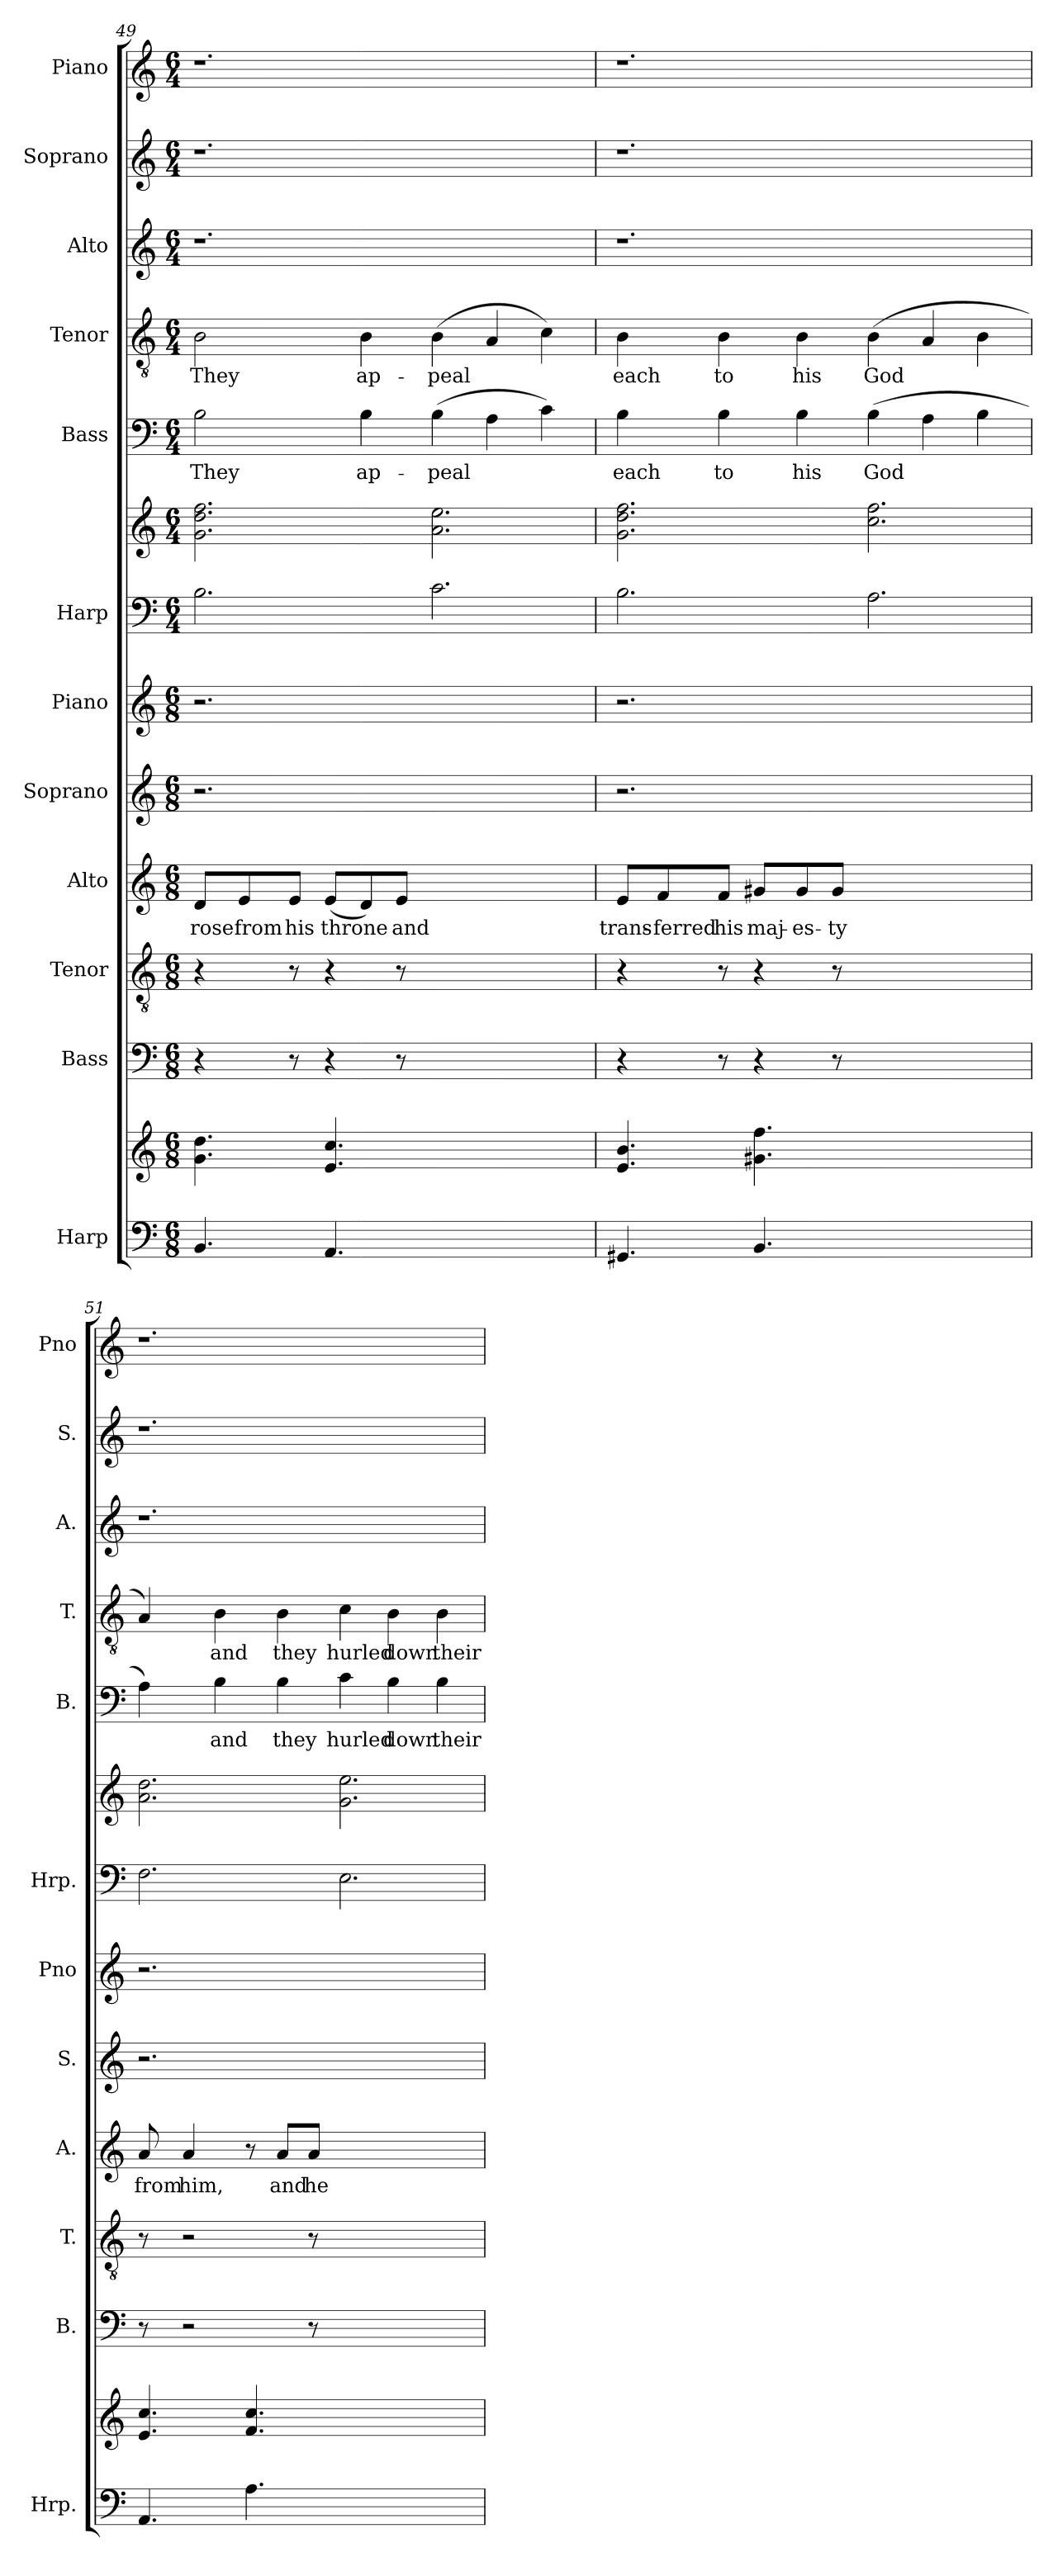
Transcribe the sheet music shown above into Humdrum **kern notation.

**kern	**kern	**kern	**kern	**kern	**text	**kern	**kern	**kern	**kern	**kern	**text	**kern	**text	**kern	**kern	**kern
*part12	*part12	*part11	*part10	*part9	*part9	*part8	*part7	*part6	*part6	*part5	*part5	*part4	*part4	*part3	*part2	*part1
*staff14	*staff13	*staff12	*staff11	*staff10	*staff10	*staff9	*staff8	*staff7	*staff6	*staff5	*staff5	*staff4	*staff4	*staff3	*staff2	*staff1
*I"Harp	*	*I"Bass	*I"Tenor	*I"Alto	*	*I"Soprano	*I"Piano	*I"Harp	*	*I"Bass	*	*I"Tenor	*	*I"Alto	*I"Soprano	*I"Piano
*I'Hrp.	*	*I'B.	*I'T.	*I'A.	*	*I'S.	*I'Pno	*I'Hrp.	*	*I'B.	*	*I'T.	*	*I'A.	*I'S.	*I'Pno
!!LO:PB:g=z
*clefF4	*clefG2	*clefF4	*clefGv2	*clefG2	*	*clefG2	*clefG2	*clefF4	*clefG2	*clefF4	*	*clefGv2	*	*clefG2	*clefG2	*clefG2
*k[]	*k[]	*k[]	*k[]	*k[]	*	*k[]	*k[]	*k[]	*k[]	*k[]	*	*k[]	*	*k[]	*k[]	*k[]
*M6/8	*M6/8	*M6/8	*M6/8	*M6/8	*	*M6/8	*M6/8	*M6/4	*M6/4	*M6/4	*	*M6/4	*	*M6/4	*M6/4	*M6/4
=49	=49	=49	=49	=49	=49	=49	=49	=49	=49	=49	=49	=49	=49	=49	=49	=49
!	!	!	!	!	!LO:LY:b	!	!	!	!	!	!LO:LY:b	!	!LO:LY:b	!	!	!
4.BB/	4.g\ 4.dd\	4r	4r	8d/L	-rose	2.r	2.r	2.B\	2.g\ 2.dd\ 2.ff\	2B\	They	2B\	They	1.r	1.r	1.r
!	!	!	!	!	!LO:LY:b	!	!	!	!	!	!	!	!	!	!	!
.	.	.	.	8e/	from	.	.	.	.	.	.	.	.	.	.	.
!	!	!	!	!	!LO:LY:b	!	!	!	!	!	!	!	!	!	!	!
.	.	8r	8r	8e/J	his	.	.	.	.	.	.	.	.	.	.	.
!	!	!	!	!	!LO:LY:b	!	!	!	!	!	!	!	!	!	!	!
4.AA/	4.e/ 4.cc/	4r	4r	(<8e/L	throne	.	.	.	.	.	.	.	.	.	.	.
!	!	!	!	!	!	!	!	!	!	!	!LO:LY:b	!	!LO:LY:b	!	!	!
.	.	.	.	8d/)	.	.	.	.	.	4B\	ap-	4B\	ap-	.	.	.
!	!	!	!	!	!LO:LY:b	!	!	!	!	!	!	!	!	!	!	!
.	.	8r	8r	8e/J	and	.	.	.	.	.	.	.	.	.	.	.
!	!	!	!	!	!	!	!	!	!	!	!LO:LY:b	!	!LO:LY:b	!	!	!
2.ryy	2.ryy	2.ryy	2.ryy	2.ryy	.	2.ryy	2.ryy	2.c\	2.a\ 2.ee\	(>4B\	-peal	(>4B\	-peal	.	.	.
.	.	.	.	.	.	.	.	.	.	4A\	.	4A/	.	.	.	.
.	.	.	.	.	.	.	.	.	.	4c\)	.	4c\)	.	.	.	.
=50	=50	=50	=50	=50	=50	=50	=50	=50	=50	=50	=50	=50	=50	=50	=50	=50
!	!	!	!	!	!LO:LY:b	!	!	!	!	!	!LO:LY:b	!	!LO:LY:b	!	!	!
4.GG#X/	4.e/ 4.b/	4r	4r	8e/L	trans-	2.r	2.r	2.B\	2.g\ 2.dd\ 2.ff\	4B\	each	4B\	each	1.r	1.r	1.r
!	!	!	!	!	!LO:LY:b	!	!	!	!	!	!	!	!	!	!	!
.	.	.	.	8f/	-ferred	.	.	.	.	.	.	.	.	.	.	.
!	!	!	!	!	!LO:LY:b	!	!	!	!	!	!LO:LY:b	!	!LO:LY:b	!	!	!
.	.	8r	8r	8f/J	his	.	.	.	.	4B\	to	4B\	to	.	.	.
!	!	!	!	!	!LO:LY:b	!	!	!	!	!	!	!	!	!	!	!
4.BB/	4.g#X\ 4.ff\	4r	4r	8g#X/L	maj-	.	.	.	.	.	.	.	.	.	.	.
!	!	!	!	!	!LO:LY:b	!	!	!	!	!	!LO:LY:b	!	!LO:LY:b	!	!	!
.	.	.	.	8g#/	-es-	.	.	.	.	4B\	his	4B\	his	.	.	.
!	!	!	!	!	!LO:LY:b	!	!	!	!	!	!	!	!	!	!	!
.	.	8r	8r	8g#/J	-ty	.	.	.	.	.	.	.	.	.	.	.
!	!	!	!	!	!	!	!	!	!	!	!LO:LY:b	!	!LO:LY:b	!	!	!
2.ryy	2.ryy	2.ryy	2.ryy	2.ryy	.	2.ryy	2.ryy	2.A\	2.cc\ 2.ff\	(>4B\	God	(>4B\	God	.	.	.
.	.	.	.	.	.	.	.	.	.	4A\	.	4A/	.	.	.	.
.	.	.	.	.	.	.	.	.	.	4B\	.	4B\	.	.	.	.
=51	=51	=51	=51	=51	=51	=51	=51	=51	=51	=51	=51	=51	=51	=51	=51	=51
!	!	!	!	!	!LO:LY:b	!	!	!	!	!	!	!	!	!	!	!
4.AA/	4.e/ 4.cc/	8r	8r	8a/	from	2.r	2.r	2.F\	2.a\ 2.dd\	4A\)	.	4A/)	.	1.r	1.r	1.r
!	!	!	!	!	!LO:LY:b	!	!	!	!	!	!	!	!	!	!	!
.	.	2r	2r	4a/	him,	.	.	.	.	.	.	.	.	.	.	.
!	!	!	!	!	!	!	!	!	!	!	!LO:LY:b	!	!LO:LY:b	!	!	!
.	.	.	.	.	.	.	.	.	.	4B\	and	4B\	and	.	.	.
4.A\	4.f/ 4.cc/	.	.	8r	.	.	.	.	.	.	.	.	.	.	.	.
!	!	!	!	!	!LO:LY:b	!	!	!	!	!	!LO:LY:b	!	!LO:LY:b	!	!	!
.	.	.	.	8a/L	and	.	.	.	.	4B\	they	4B\	they	.	.	.
!	!	!	!	!	!LO:LY:b	!	!	!	!	!	!	!	!	!	!	!
.	.	8r	8r	8a/J	he	.	.	.	.	.	.	.	.	.	.	.
!	!	!	!	!	!	!	!	!	!	!	!LO:LY:b	!	!LO:LY:b	!	!	!
2.ryy	2.ryy	2.ryy	2.ryy	2.ryy	.	2.ryy	2.ryy	2.E\	2.g\ 2.ee\	4c\	hurled	4c\	hurled	.	.	.
!	!	!	!	!	!	!	!	!	!	!	!LO:LY:b	!	!LO:LY:b	!	!	!
.	.	.	.	.	.	.	.	.	.	4B\	down	4B\	down	.	.	.
!	!	!	!	!	!	!	!	!	!	!	!LO:LY:b	!	!LO:LY:b	!	!	!
.	.	.	.	.	.	.	.	.	.	4B\	their	4B\	their	.	.	.
=	=	=	=	=	=	=	=	=	=	=	=	=	=	=	=	=
*-	*-	*-	*-	*-	*-	*-	*-	*-	*-	*-	*-	*-	*-	*-	*-	*-
